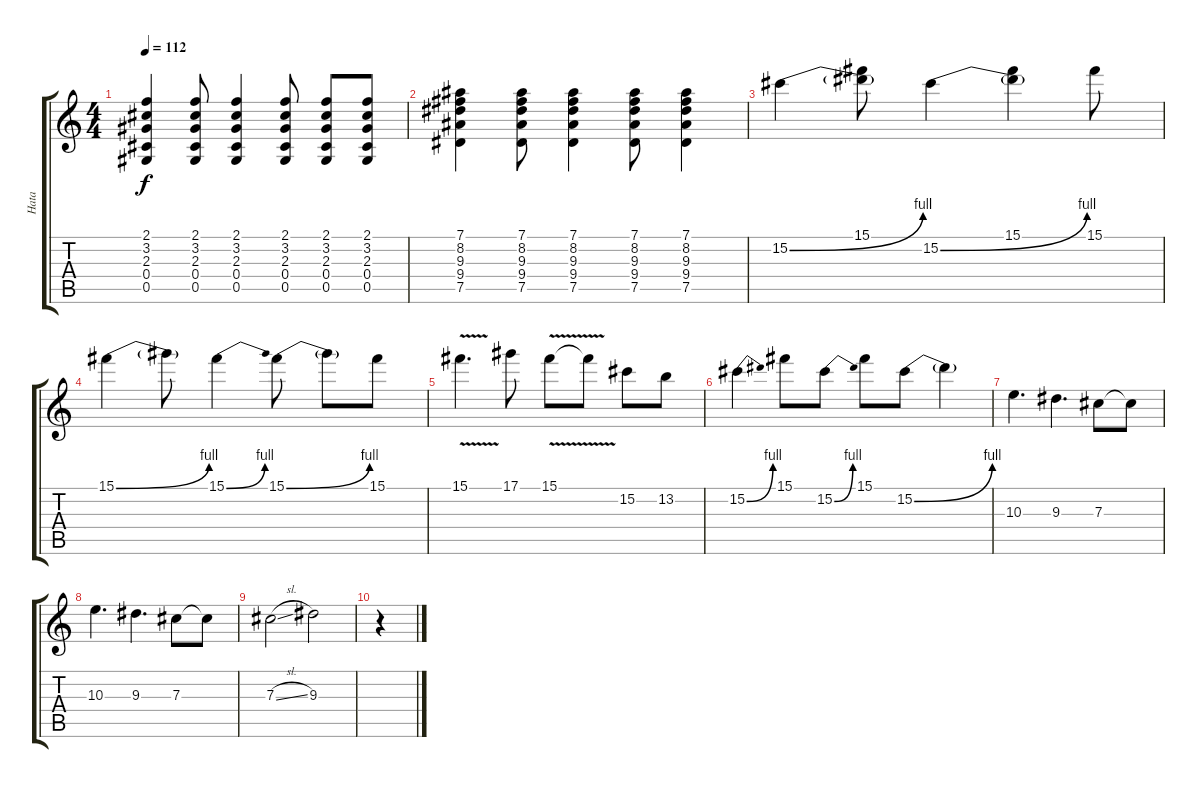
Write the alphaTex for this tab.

\track ("Hata" "Hata") {instrument acousticguitarsteel}
\staff {score tabs}
\tuning (Eb4 Bb3 Gb3 Db3 Ab2 Eb2) {hide}
\ts (4 4)
\tempo 112
\clef g2
\ks c
(2.1 3.2 2.3 0.4 0.5).4{dy f} (2.1 3.2 2.3 0.4 0.5).8 (2.1 3.2 2.3 0.4 0.5).4 (2.1 3.2 2.3 0.4 0.5).8 (2.1 3.2 2.3 0.4 0.5).8 (2.1 3.2 2.3 0.4 0.5).8 |
(7.1 8.2 9.3 9.4 7.5).4 (7.1 8.2 9.3 9.4 7.5).8 (7.1 8.2 9.3 9.4 7.5).4 (7.1 8.2 9.3 9.4 7.5).8 (7.1 8.2 9.3 9.4 7.5).4 |
15.2{be (bend 0 0 60 4)}.4 (15.1 15.2{t}).8 15.2{be (bend 0 0 60 4)}.4 (15.1 15.2{t}).4 15.1.8 |
15.1{be (bend 0 0 60 4)}.4 15.1{t}.8 15.1{be (bend 0 0 60 4)}.4 15.1{be (bend 0 0 60 4)}.8 15.1{t}.8 15.1.8 |
15.1{v}.4{d} 17.1.8 15.1{v}.8 15.1{t}.8 15.2.8 13.2.8 |
15.2{be (bend 0 0 60 4)}.4 15.1.8 15.2{be (bend 0 0 60 4)}.8 15.1.8 15.2{be (bend 0 0 60 4)}.8 15.2{t}.4 |
10.3.4{d} 9.3.4{d} 7.3.8 7.3{t}.8 |
10.3.4{d} 9.3.4{d} 7.3.8 7.3{t}.8 |
7.3{sl}.2 9.3.2 |
r.4
